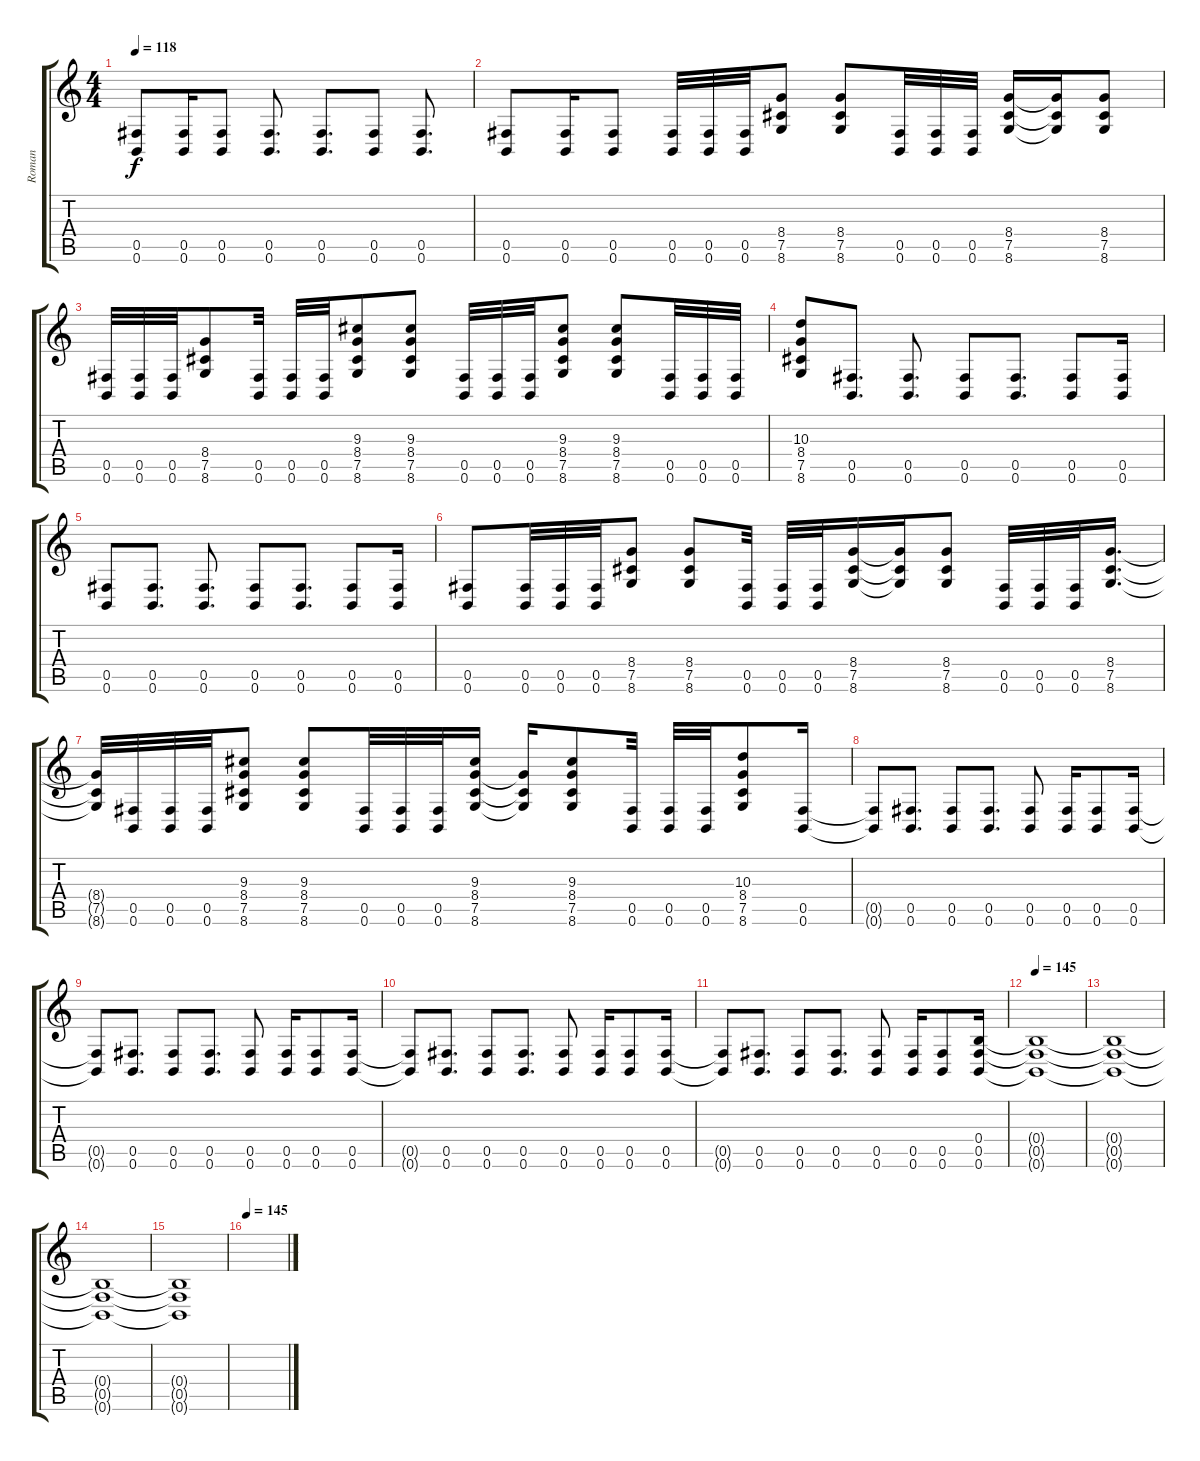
\track ("Roman" "Roman") {instrument overdrivenguitar}
\staff {score tabs}
\tuning (Db4 Ab3 E3 B2 Gb2 B1) {hide}
\ts (4 4)
\tempo 118
\clef g2
\ks c
(0.5 0.6).8{dy f} (0.5 0.6).16 (0.5 0.6).8 (0.5 0.6).8{d} (0.5 0.6).8{d} (0.5 0.6).8 (0.5 0.6).8{d} |
(0.5 0.6).8 (0.5 0.6).16 (0.5 0.6).8 (0.5 0.6).32 (0.5 0.6).32 (0.5 0.6).32 (8.4 7.5 8.6).8 (8.4 7.5 8.6).8 (0.5 0.6).32 (0.5 0.6).32 (0.5 0.6).32 (8.4 7.5 8.6).16 (8.4{t} 7.5{t} 8.6{t}).16 (8.4 7.5 8.6).8 |
(0.5 0.6).32 (0.5 0.6).32 (0.5 0.6).32 (8.4 7.5 8.6).8 (0.5 0.6).32 (0.5 0.6).32 (0.5 0.6).32 (9.3 8.4 7.5 8.6).8 (9.3 8.4 7.5 8.6).8 (0.5 0.6).32 (0.5 0.6).32 (0.5 0.6).32 (9.3 8.4 7.5 8.6).8 (9.3 8.4 7.5 8.6).8 (0.5 0.6).32 (0.5 0.6).32 (0.5 0.6).32 |
(10.3 8.4 7.5 8.6).8 (0.5 0.6).8{d} (0.5 0.6).8{d} (0.5 0.6).8 (0.5 0.6).8{d} (0.5 0.6).8 (0.5 0.6).16 |
(0.5 0.6).8 (0.5 0.6).8{d} (0.5 0.6).8{d} (0.5 0.6).8 (0.5 0.6).8{d} (0.5 0.6).8 (0.5 0.6).16 |
(0.5 0.6).8 (0.5 0.6).32 (0.5 0.6).32 (0.5 0.6).32 (8.4 7.5 8.6).8 (8.4 7.5 8.6).8 (0.5 0.6).32 (0.5 0.6).32 (0.5 0.6).32 (8.4 7.5 8.6).16 (8.4{t} 7.5{t} 8.6{t}).16 (8.4 7.5 8.6).8 (0.5 0.6).32 (0.5 0.6).32 (0.5 0.6).32 (8.4 7.5 8.6).16{d} |
(8.4{t} 7.5{t} 8.6{t}).32 (0.5 0.6).32 (0.5 0.6).32 (0.5 0.6).32 (9.3 8.4 7.5 8.6).8 (9.3 8.4 7.5 8.6).8 (0.5 0.6).32 (0.5 0.6).32 (0.5 0.6).32 (9.3 8.4 7.5 8.6).16 (8.4{t} 7.5{t} 8.6{t}).16 (9.3 8.4 7.5 8.6).8 (0.5 0.6).32 (0.5 0.6).32 (0.5 0.6).32 (10.3 8.4 7.5 8.6).8 (0.5 0.6).16 |
(0.5{t} 0.6{t}).8 (0.5 0.6).8{d} (0.5 0.6).8 (0.5 0.6).8{d} (0.5 0.6).8 (0.5 0.6).16 (0.5 0.6).8 (0.5 0.6).16 |
(0.5{t} 0.6{t}).8 (0.5 0.6).8{d} (0.5 0.6).8 (0.5 0.6).8{d} (0.5 0.6).8 (0.5 0.6).16 (0.5 0.6).8 (0.5 0.6).16 |
(0.5{t} 0.6{t}).8 (0.5 0.6).8{d} (0.5 0.6).8 (0.5 0.6).8{d} (0.5 0.6).8 (0.5 0.6).16 (0.5 0.6).8 (0.5 0.6).16 |
(0.5{t} 0.6{t}).8 (0.5 0.6).8{d} (0.5 0.6).8 (0.5 0.6).8{d} (0.5 0.6).8 (0.5 0.6).16 (0.5 0.6).8 (0.4 0.5 0.6).16 |
\tempo 145
(0.4{t} 0.5{t} 0.6{t}).1 |
(0.4{t} 0.5{t} 0.6{t}).1 |
(0.4{t} 0.5{t} 0.6{t}).1 |
(0.4{t} 0.5{t} 0.6{t}).1 |
\tempo 145
